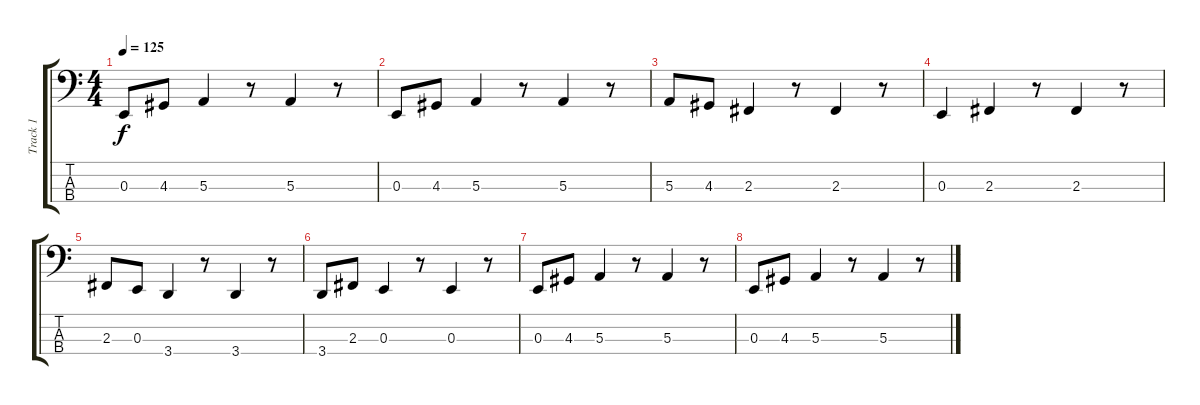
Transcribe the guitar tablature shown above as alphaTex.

\track ("Track 1" "Track 1") {instrument electricbasspick}
\staff {score tabs}
\tuning (D2 A1 E1 B0) {hide}
\ts (4 4)
\tempo 125
\clef f4
\ks c
0.3.8{dy f} 4.3.8 5.3.4 r.8 5.3.4 r.8 |
0.3.8 4.3.8 5.3.4 r.8 5.3.4 r.8 |
5.3.8 4.3.8 2.3.4 r.8 2.3.4 r.8 |
0.3.4 2.3.4 r.8 2.3.4 r.8 |
2.3.8 0.3.8 3.4.4 r.8 3.4.4 r.8 |
3.4.8 2.3.8 0.3.4 r.8 0.3.4 r.8 |
0.3.8 4.3.8 5.3.4 r.8 5.3.4 r.8 |
0.3.8 4.3.8 5.3.4 r.8 5.3.4 r.8
